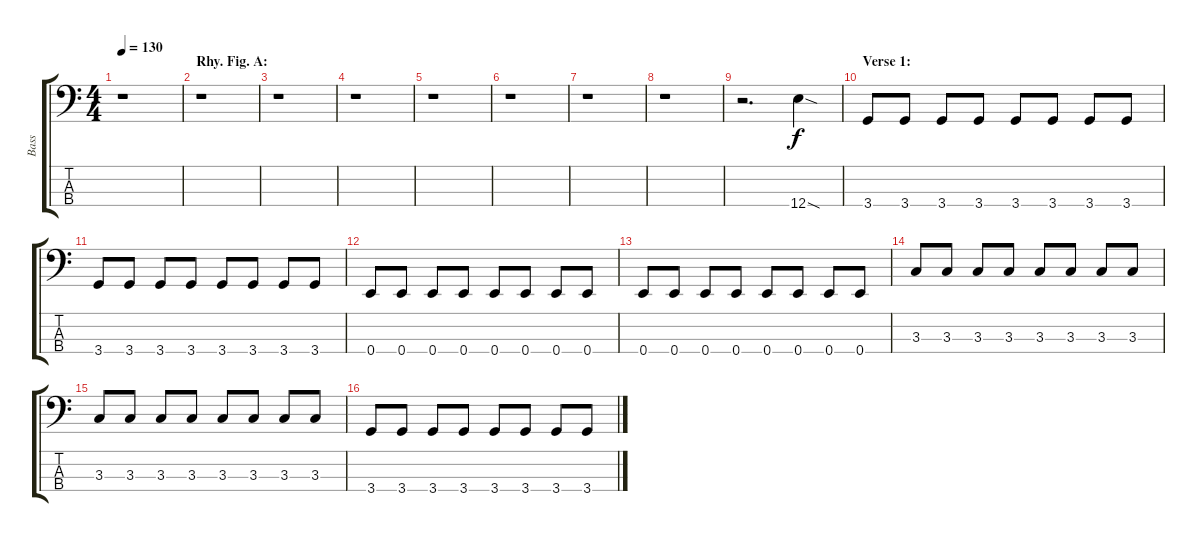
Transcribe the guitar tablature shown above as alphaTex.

\track ("Bass" "Bass") {instrument electricbasspick}
\staff {score tabs}
\tuning (G2 D2 A1 E1) {hide}
\ts (4 4)
\tempo 130
\clef f4
\ks c
r.1{dy f instrument electricbasspick} |
\section ("" "Rhy. Fig. A:")
r.1 |
r.1 |
r.1 |
r.1 |
r.1 |
r.1 |
r.1 |
r.2{d} 12.4{sod}.4 |
\section ("" "Verse 1:")
3.4.8 3.4.8 3.4.8 3.4.8 3.4.8 3.4.8 3.4.8 3.4.8 |
3.4.8 3.4.8 3.4.8 3.4.8 3.4.8 3.4.8 3.4.8 3.4.8 |
0.4.8 0.4.8 0.4.8 0.4.8 0.4.8 0.4.8 0.4.8 0.4.8 |
0.4.8 0.4.8 0.4.8 0.4.8 0.4.8 0.4.8 0.4.8 0.4.8 |
3.3.8 3.3.8 3.3.8 3.3.8 3.3.8 3.3.8 3.3.8 3.3.8 |
3.3.8 3.3.8 3.3.8 3.3.8 3.3.8 3.3.8 3.3.8 3.3.8 |
3.4.8 3.4.8 3.4.8 3.4.8 3.4.8 3.4.8 3.4.8 3.4.8
